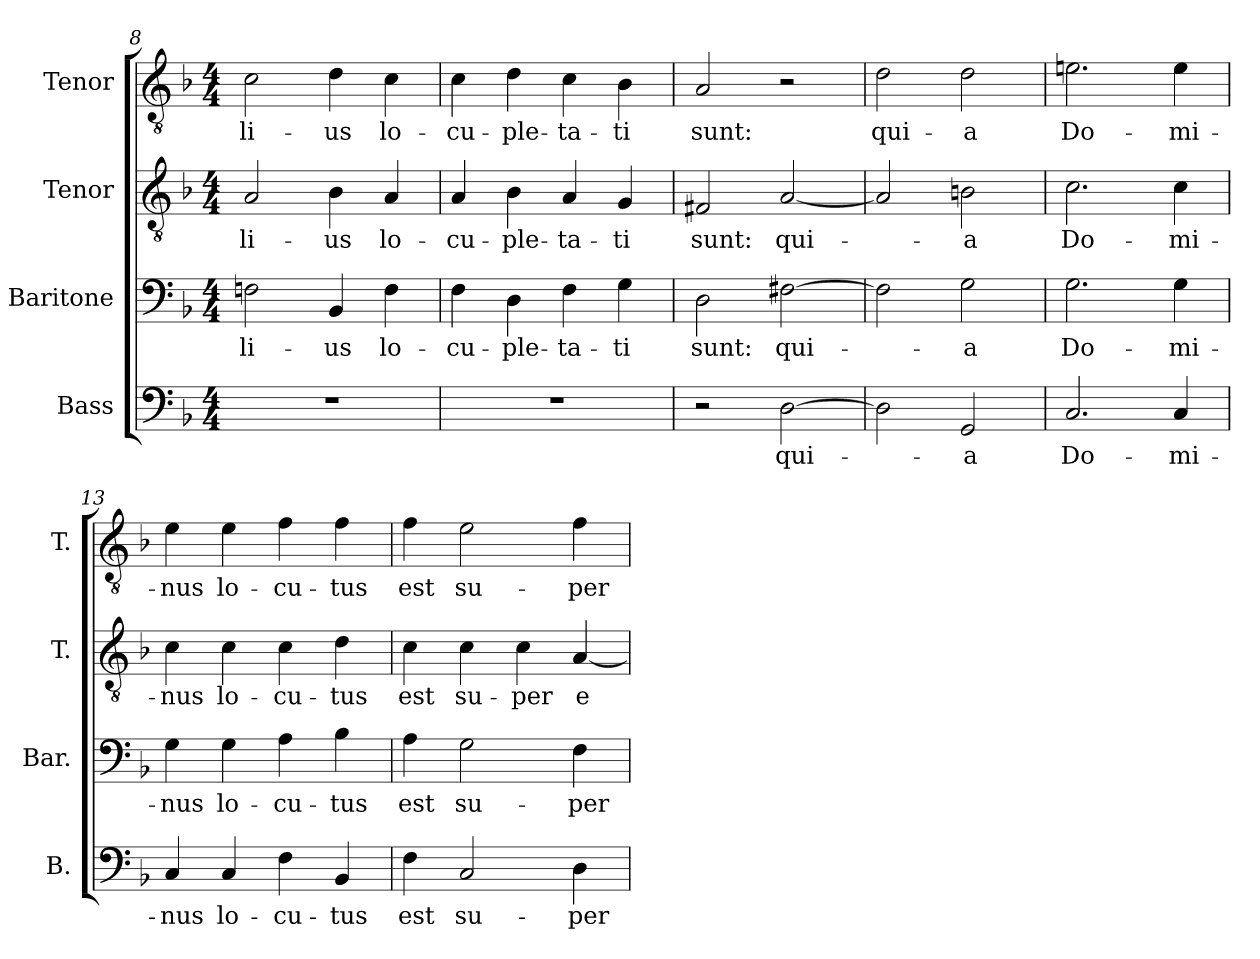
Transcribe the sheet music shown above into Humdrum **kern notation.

**kern	**text	**kern	**text	**kern	**text	**kern	**text
*part4	*part4	*part3	*part3	*part2	*part2	*part1	*part1
*staff4	*staff4	*staff3	*staff3	*staff2	*staff2	*staff1	*staff1
*I"Bass	*	*I"Baritone	*	*I"Tenor	*	*I"Tenor	*
*I'B.	*	*I'Bar.	*	*I'T.	*	*I'T.	*
!!LO:LB:g=z
*clefF4	*	*clefF4	*	*clefGv2	*	*clefGv2	*
*	*	*	*	*ITrd7c12	*	*ITrd7c12	*
*k[b-]	*	*k[b-]	*	*k[b-]	*	*k[b-]	*
*F:	*	*F:	*	*F:	*	*F:	*
*M4/4	*	*M4/4	*	*M4/4	*	*M4/4	*
=8	=8	=8	=8	=8	=8	=8	=8
!	!	!	!LO:LY:b:color=#000000	!	!	!	!
!	!	!	!	!	!LO:LY:b:color=#000000	!	!
!	!	!	!	!	!	!	!LO:LY:b:color=#000000
1r	.	2Fni\	-li-	2AAi/	-li-	2Ci\	-li-
!	!	!	!LO:LY:b:color=#000000	!	!	!	!
!	!	!	!	!	!LO:LY:b:color=#000000	!	!
!	!	!	!	!	!	!	!LO:LY:b:color=#000000
.	.	4BB-i/	-us	4BB-i\	-us	4Di\	-us
!	!	!	!LO:LY:b:color=#000000	!	!	!	!
!	!	!	!	!	!LO:LY:b:color=#000000	!	!
!	!	!	!	!	!	!	!LO:LY:b:color=#000000
.	.	4Fi\	lo-	4AAi/	lo-	4Ci\	lo-
=9	=9	=9	=9	=9	=9	=9	=9
!	!	!	!LO:LY:b:color=#000000	!	!	!	!
!	!	!	!	!	!LO:LY:b:color=#000000	!	!
!	!	!	!	!	!	!	!LO:LY:b:color=#000000
1r	.	4Fi\	-cu-	4AAi/	-cu-	4Ci\	-cu-
!	!	!	!LO:LY:b:color=#000000	!	!	!	!
!	!	!	!	!	!LO:LY:b:color=#000000	!	!
!	!	!	!	!	!	!	!LO:LY:b:color=#000000
.	.	4Di\	-ple-	4BB-i\	-ple-	4Di\	-ple-
!	!	!	!LO:LY:b:color=#000000	!	!	!	!
!	!	!	!	!	!LO:LY:b:color=#000000	!	!
!	!	!	!	!	!	!	!LO:LY:b:color=#000000
.	.	4Fi\	-ta-	4AAi/	-ta-	4Ci\	-ta-
!	!	!	!LO:LY:b:color=#000000	!	!	!	!
!	!	!	!	!	!LO:LY:b:color=#000000	!	!
!	!	!	!	!	!	!	!LO:LY:b:color=#000000
.	.	4Gi\	-ti	4GGi/	-ti	4BB-i\	-ti
=10	=10	=10	=10	=10	=10	=10	=10
!	!	!	!LO:LY:b:color=#000000	!	!	!	!
!	!	!	!	!	!LO:LY:b:color=#000000	!	!
!	!	!	!	!	!	!	!LO:LY:b:color=#000000
2r	.	2Di\	sunt:	2FF#Xi/	sunt:	2AAi/	sunt:
!	!LO:LY:b:color=#000000	!	!	!	!	!	!
!	!	!	!LO:LY:b:color=#000000	!	!	!	!
!	!	!	!	!	!LO:LY:b:color=#000000	!	!
[2Di\	qui-	[2F#Xi\	qui-	[2AAi/	qui-	2r	.
=11	=11	=11	=11	=11	=11	=11	=11
!	!	!	!	!	!	!	!LO:LY:b:color=#000000
2Di\]	.	2F#i\]	.	2AAi/]	.	2Di\	qui-
!	!LO:LY:b:color=#000000	!	!	!	!	!	!
!	!	!	!LO:LY:b:color=#000000	!	!	!	!
!	!	!	!	!	!LO:LY:b:color=#000000	!	!
!	!	!	!	!	!	!	!LO:LY:b:color=#000000
2GGi/	-a	2Gi\	-a	2BBni\	-a	2Di\	-a
=12	=12	=12	=12	=12	=12	=12	=12
!	!LO:LY:b:color=#000000	!	!	!	!	!	!
!	!	!	!LO:LY:b:color=#000000	!	!	!	!
!	!	!	!	!	!LO:LY:b:color=#000000	!	!
!	!	!	!	!	!	!	!LO:LY:b:color=#000000
2.Ci/	Do-	2.Gi\	Do-	2.Ci\	Do-	2.Eni\	Do-
!	!LO:LY:b:color=#000000	!	!	!	!	!	!
!	!	!	!LO:LY:b:color=#000000	!	!	!	!
!	!	!	!	!	!LO:LY:b:color=#000000	!	!
!	!	!	!	!	!	!	!LO:LY:b:color=#000000
4Ci/	-mi-	4Gi\	-mi-	4Ci\	-mi-	4Ei\	-mi-
=13	=13	=13	=13	=13	=13	=13	=13
!	!LO:LY:b:color=#000000	!	!	!	!	!	!
!	!	!	!LO:LY:b:color=#000000	!	!	!	!
!	!	!	!	!	!LO:LY:b:color=#000000	!	!
!	!	!	!	!	!	!	!LO:LY:b:color=#000000
4Ci/	-nus	4Gi\	-nus	4Ci\	-nus	4Ei\	-nus
!	!LO:LY:b:color=#000000	!	!	!	!	!	!
!	!	!	!LO:LY:b:color=#000000	!	!	!	!
!	!	!	!	!	!LO:LY:b:color=#000000	!	!
!	!	!	!	!	!	!	!LO:LY:b:color=#000000
4Ci/	lo-	4Gi\	lo-	4Ci\	lo-	4Ei\	lo-
!	!LO:LY:b:color=#000000	!	!	!	!	!	!
!	!	!	!LO:LY:b:color=#000000	!	!	!	!
!	!	!	!	!	!LO:LY:b:color=#000000	!	!
!	!	!	!	!	!	!	!LO:LY:b:color=#000000
4Fi\	-cu-	4Ai\	-cu-	4Ci\	-cu-	4Fi\	-cu-
!	!LO:LY:b:color=#000000	!	!	!	!	!	!
!	!	!	!LO:LY:b:color=#000000	!	!	!	!
!	!	!	!	!	!LO:LY:b:color=#000000	!	!
!	!	!	!	!	!	!	!LO:LY:b:color=#000000
4BB-i/	-tus	4B-i\	-tus	4Di\	-tus	4Fi\	-tus
=14	=14	=14	=14	=14	=14	=14	=14
!	!LO:LY:b:color=#000000	!	!	!	!	!	!
!	!	!	!LO:LY:b:color=#000000	!	!	!	!
!	!	!	!	!	!LO:LY:b:color=#000000	!	!
!	!	!	!	!	!	!	!LO:LY:b:color=#000000
4Fi\	est	4Ai\	est	4Ci\	est	4Fi\	est
!	!LO:LY:b:color=#000000	!	!	!	!	!	!
!	!	!	!LO:LY:b:color=#000000	!	!	!	!
!	!	!	!	!	!LO:LY:b:color=#000000	!	!
!	!	!	!	!	!	!	!LO:LY:b:color=#000000
2Ci/	su-	2Gi\	su-	4Ci\	su-	2Ei\	su-
!	!	!	!	!	!LO:LY:b:color=#000000	!	!
.	.	.	.	4Ci\	-per	.	.
!	!LO:LY:b:color=#000000	!	!	!	!	!	!
!	!	!	!LO:LY:b:color=#000000	!	!	!	!
!	!	!	!	!	!LO:LY:b:color=#000000	!	!
!	!	!	!	!	!	!	!LO:LY:b:color=#000000
4Di\	-per	4Fi\	-per	[4AAi/	e-	4Fi\	-per
=	=	=	=	=	=	=	=
*-	*-	*-	*-	*-	*-	*-	*-
